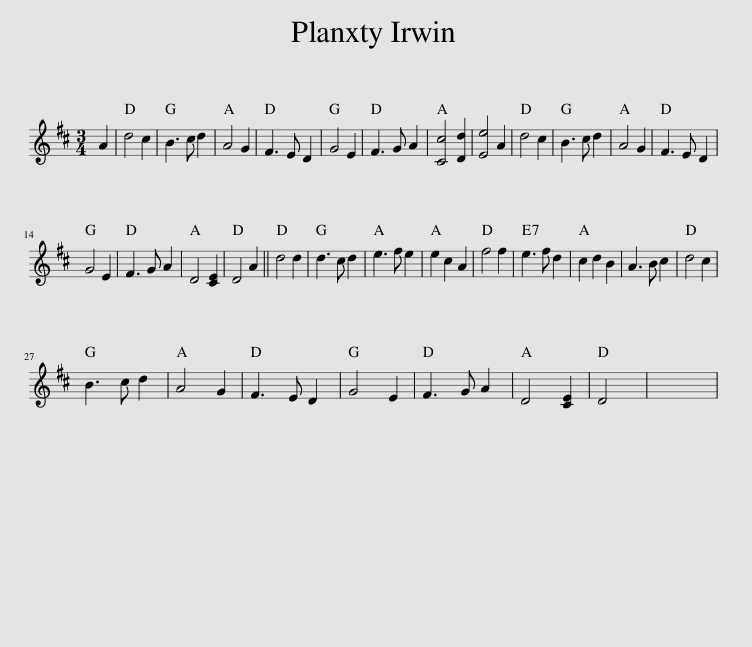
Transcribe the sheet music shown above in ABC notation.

X:1
L:1/8
M:3/4
I:linebreak $
K:D
V:1 treble
V:1
 A2 | d4 c2 | B3 c d2 | A4 G2 | F3 E D2 | %5
 G4 E2 | F3 G A2 | [Cc]4 [Dd]2 | [Ee]4 A2 | d4 c2 | %10
 B3 c d2 | A4 G2 | F3 E D2 |$ G4 E2 | F3 G A2 | %15
 D4 [CE]2 | D4 A2 || d4 d2 | d3 c d2 | e3 f e2 | %20
 e2 c2 A2 | f4 f2 | e3 f d2 | c2 d2 B2 | A3 B c2 | %25
 d4 c2 |$ B3 c d2 | A4 G2 | F3 E D2 | G4 E2 | %30
 F3 G A2 | D4 [CE]2 | D4 | x6 | %34
